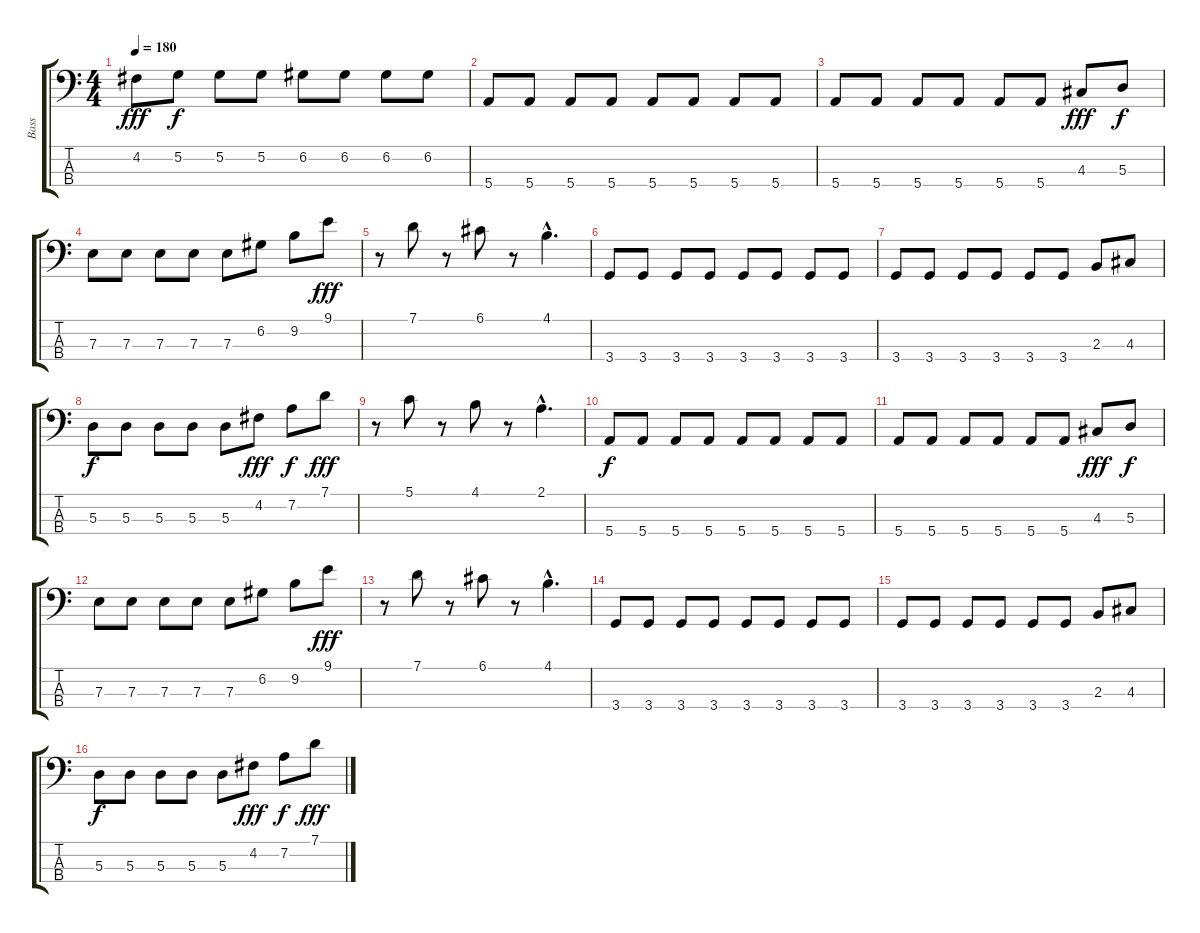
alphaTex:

\track ("Bass" "Bass") {instrument electricbasspick}
\staff {score tabs}
\tuning (G2 D2 A1 E1) {hide}
\ts (4 4)
\tempo 180
\clef f4
\ks c
4.2.8{dy fff} 5.2.8{dy f} 5.2.8 5.2.8 6.2.8 6.2.8 6.2.8 6.2.8 |
5.4.8 5.4.8 5.4.8 5.4.8 5.4.8 5.4.8 5.4.8 5.4.8 |
5.4.8 5.4.8 5.4.8 5.4.8 5.4.8 5.4.8 4.3.8{dy fff} 5.3.8{dy f} |
7.3.8 7.3.8 7.3.8 7.3.8 7.3.8 6.2.8 9.2.8 9.1.8{dy fff} |
r.8 7.1.8 r.8 6.1.8 r.8 4.1{hac}.4{d} |
3.4.8 3.4.8 3.4.8 3.4.8 3.4.8 3.4.8 3.4.8 3.4.8 |
3.4.8 3.4.8 3.4.8 3.4.8 3.4.8 3.4.8 2.3.8 4.3.8 |
5.3.8{dy f} 5.3.8 5.3.8 5.3.8 5.3.8 4.2.8{dy fff} 7.2.8{dy f} 7.1.8{dy fff} |
r.8 5.1.8 r.8 4.1.8 r.8 2.1{hac}.4{d} |
5.4.8{dy f} 5.4.8 5.4.8 5.4.8 5.4.8 5.4.8 5.4.8 5.4.8 |
5.4.8 5.4.8 5.4.8 5.4.8 5.4.8 5.4.8 4.3.8{dy fff} 5.3.8{dy f} |
7.3.8 7.3.8 7.3.8 7.3.8 7.3.8 6.2.8 9.2.8 9.1.8{dy fff} |
r.8 7.1.8 r.8 6.1.8 r.8 4.1{hac}.4{d} |
3.4.8 3.4.8 3.4.8 3.4.8 3.4.8 3.4.8 3.4.8 3.4.8 |
3.4.8 3.4.8 3.4.8 3.4.8 3.4.8 3.4.8 2.3.8 4.3.8 |
5.3.8{dy f} 5.3.8 5.3.8 5.3.8 5.3.8 4.2.8{dy fff} 7.2.8{dy f} 7.1.8{dy fff}
